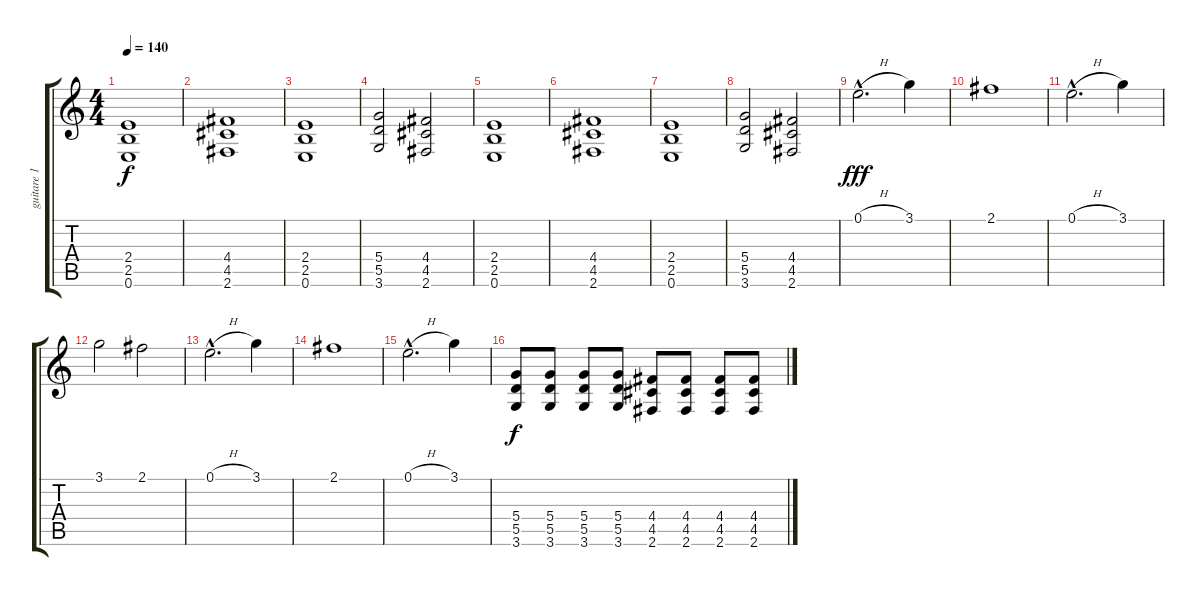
\track ("guitare 1" "guitare 1") {instrument distortionguitar}
\staff {score tabs}
\tuning (E4 B3 G3 D3 A2 E2) {hide}
\ts (4 4)
\tempo 140
\clef g2
\ks c
(2.4 2.5 0.6).1{dy f} |
(4.4 4.5 2.6).1 |
(2.4 2.5 0.6).1 |
(5.4 5.5 3.6).2 (4.4 4.5 2.6).2 |
(2.4 2.5 0.6).1 |
(4.4 4.5 2.6).1 |
(2.4 2.5 0.6).1 |
(5.4 5.5 3.6).2 (4.4 4.5 2.6).2 |
0.1{h hac}.2{d dy fff} 3.1.4 |
2.1.1 |
0.1{h hac}.2{d} 3.1.4 |
3.1.2 2.1.2 |
0.1{h hac}.2{d} 3.1.4 |
2.1.1 |
0.1{h hac}.2{d} 3.1.4 |
(5.4 5.5 3.6).8{dy f} (5.4 5.5 3.6).8 (5.4 5.5 3.6).8 (5.4 5.5 3.6).8 (4.4 4.5 2.6).8 (4.4 4.5 2.6).8 (4.4 4.5 2.6).8 (4.4 4.5 2.6).8
